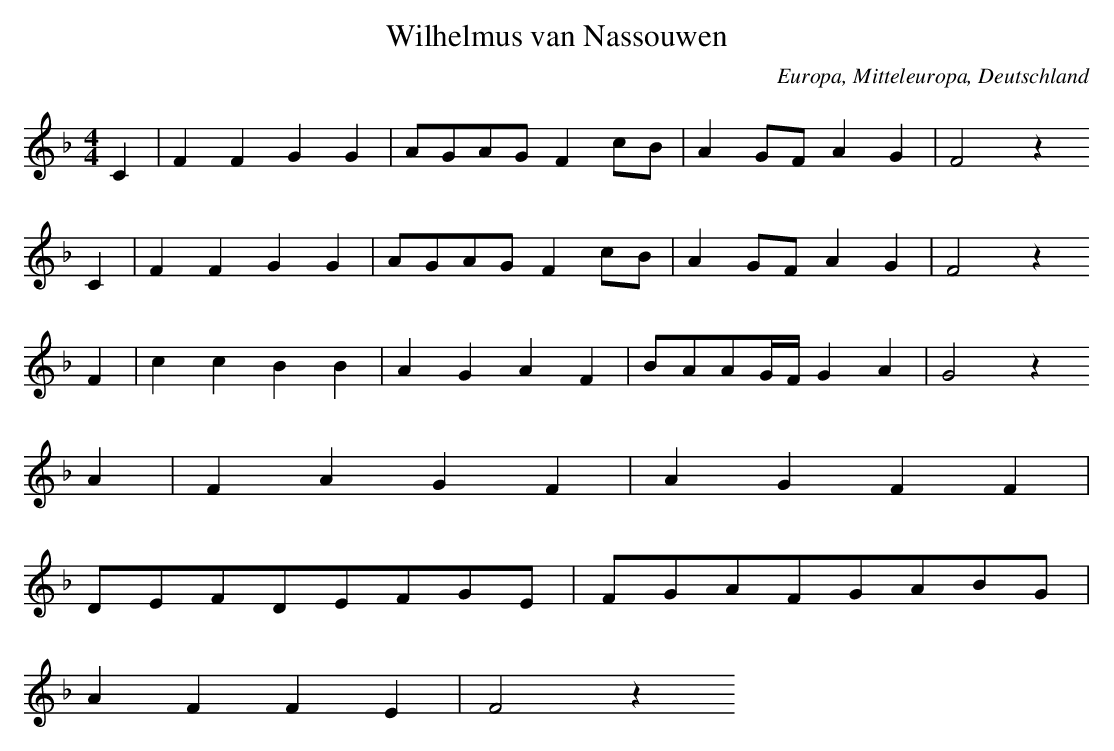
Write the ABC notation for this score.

X:1
T: Wilhelmus van Nassouwen
O: Europa, Mitteleuropa, Deutschland
M: 4/4
L: 1/16
K: F
C4 | F4F4G4G4 | A2G2A2G2F4c2B2 | A4G2F2A4G4 | F8z4
C4 | F4F4G4G4 | A2G2A2G2F4c2B2 | A4G2F2A4G4 | F8z4
F4 | c4c4B4B4 | A4G4A4F4 | B2A2A2GFG4A4 | G8z4
A4 | F4A4G4F4 | A4G4F4F4 |
D2E2F2D2E2F2G2E2 | F2G2A2F2G2A2B2G2 |
A4F4F4E4 | F8z4
